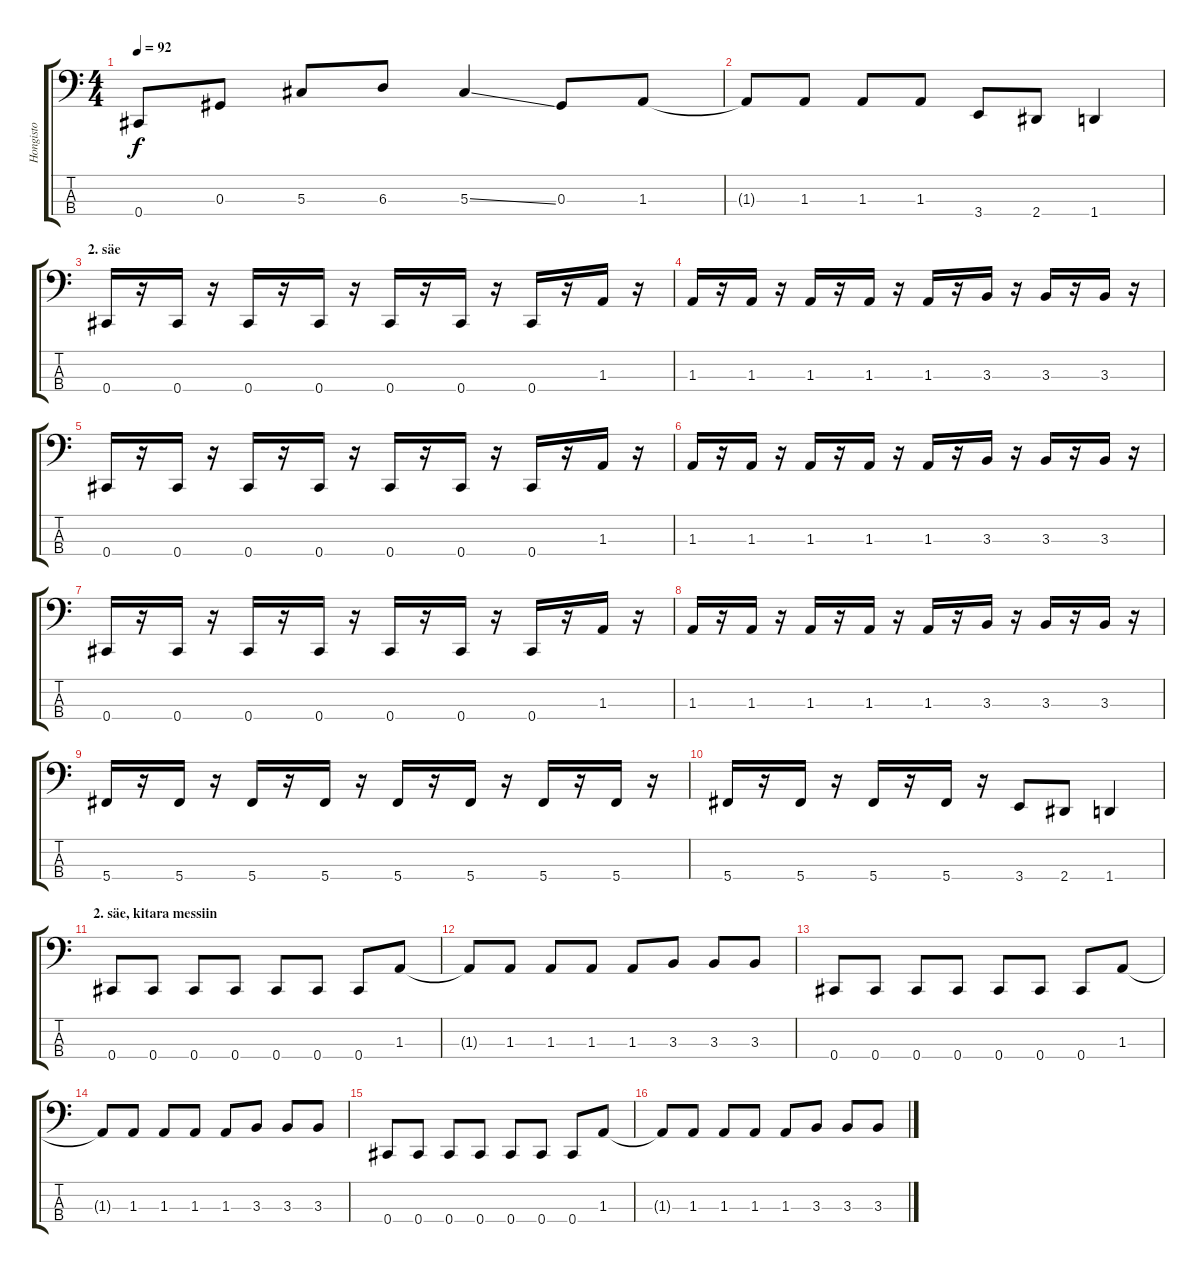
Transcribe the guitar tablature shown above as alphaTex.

\track ("Hongisto" "Hongisto") {instrument electricbassfinger}
\staff {score tabs}
\tuning (Gb2 Db2 Ab1 Db1) {hide}
\ts (4 4)
\tempo 92
\clef f4
\ks c
0.4.8{dy f} 0.3.8 5.3.8 6.3.8 5.3{ss}.4 0.3.8 1.3.8 |
1.3{t}.8 1.3.8 1.3.8 1.3.8 3.4.8 2.4.8 1.4.4 |
\section ("" "2. säe")
0.4.16{instrument synthbass2} r.16 0.4.16 r.16 0.4.16 r.16 0.4.16 r.16 0.4.16 r.16 0.4.16 r.16 0.4.16 r.16 1.3.16 r.16 |
1.3.16 r.16 1.3.16 r.16 1.3.16 r.16 1.3.16 r.16 1.3.16 r.16 3.3.16 r.16 3.3.16 r.16 3.3.16 r.16 |
0.4.16 r.16 0.4.16 r.16 0.4.16 r.16 0.4.16 r.16 0.4.16 r.16 0.4.16 r.16 0.4.16 r.16 1.3.16 r.16 |
1.3.16 r.16 1.3.16 r.16 1.3.16 r.16 1.3.16 r.16 1.3.16 r.16 3.3.16 r.16 3.3.16 r.16 3.3.16 r.16 |
0.4.16 r.16 0.4.16 r.16 0.4.16 r.16 0.4.16 r.16 0.4.16 r.16 0.4.16 r.16 0.4.16 r.16 1.3.16 r.16 |
1.3.16 r.16 1.3.16 r.16 1.3.16 r.16 1.3.16 r.16 1.3.16 r.16 3.3.16 r.16 3.3.16 r.16 3.3.16 r.16 |
5.4.16 r.16 5.4.16 r.16 5.4.16 r.16 5.4.16 r.16 5.4.16 r.16 5.4.16 r.16 5.4.16 r.16 5.4.16 r.16 |
5.4.16 r.16 5.4.16 r.16 5.4.16 r.16 5.4.16 r.16 3.4.8{instrument electricbassfinger} 2.4.8 1.4.4 |
\section ("" "2. säe, kitara messiin")
0.4.8 0.4.8 0.4.8 0.4.8 0.4.8 0.4.8 0.4.8 1.3.8 |
1.3{t}.8 1.3.8 1.3.8 1.3.8 1.3.8 3.3.8 3.3.8 3.3.8 |
0.4.8 0.4.8 0.4.8 0.4.8 0.4.8 0.4.8 0.4.8 1.3.8 |
1.3{t}.8 1.3.8 1.3.8 1.3.8 1.3.8 3.3.8 3.3.8 3.3.8 |
0.4.8 0.4.8 0.4.8 0.4.8 0.4.8 0.4.8 0.4.8 1.3.8 |
1.3{t}.8 1.3.8 1.3.8 1.3.8 1.3.8 3.3.8 3.3.8 3.3.8
